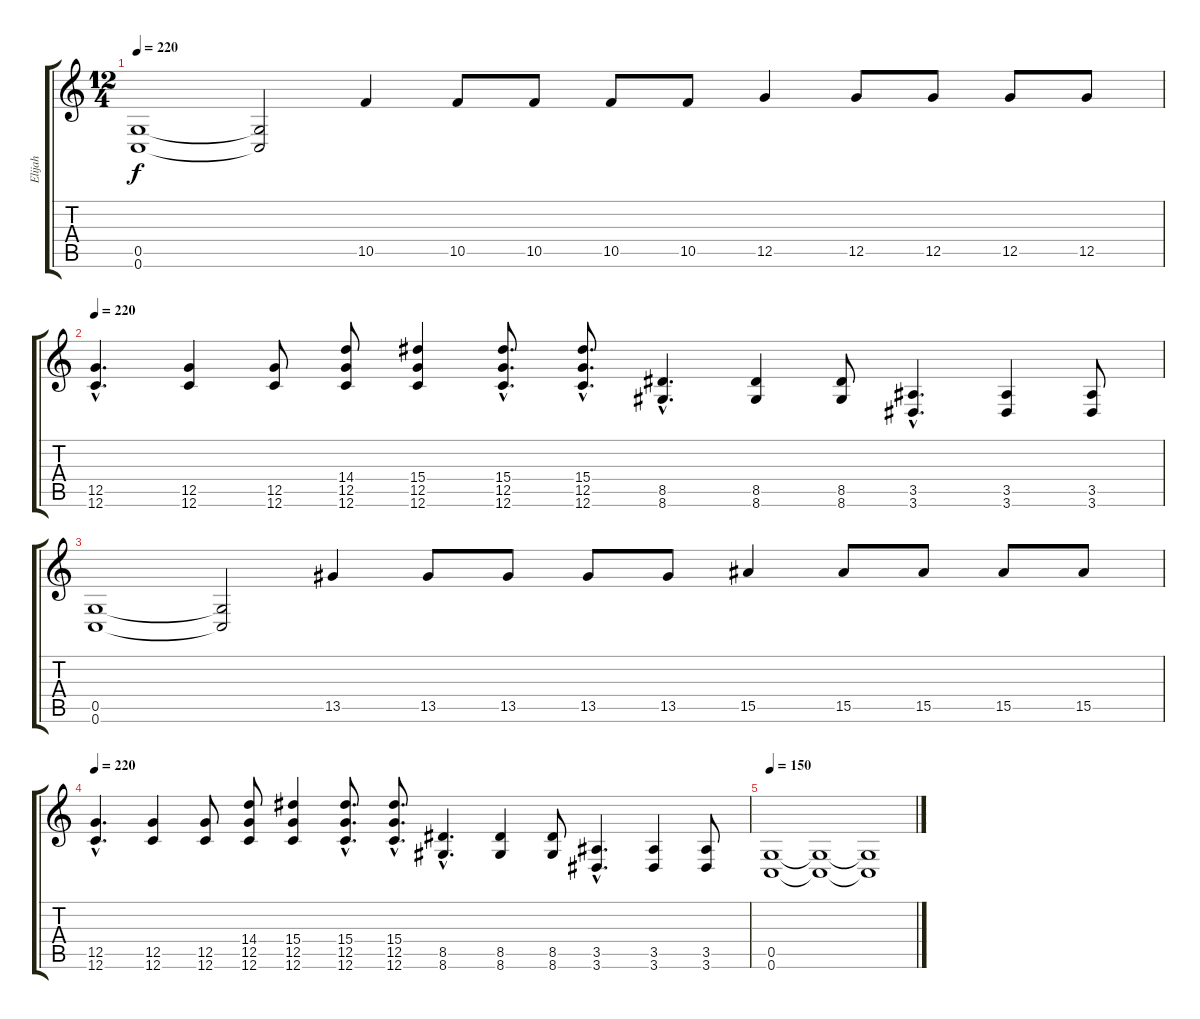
\track ("Elijah" "Elijah") {instrument overdrivenguitar}
\staff {score tabs}
\tuning (D4 A3 F3 C3 G2 C2) {hide}
\ts (12 4)
\tempo 220
\clef g2
\ks c
(0.5 0.6).1{dy f} (0.5{t} 0.6{t}).2 10.5.4 10.5.8 10.5.8 10.5.8 10.5.8 12.5.4 12.5.8 12.5.8 12.5.8 12.5.8 |
\tempo 220
(12.5{hac} 12.6{hac}).4{d} (12.5 12.6).4 (12.5 12.6).8 (14.4 12.5 12.6).8 (15.4 12.5 12.6).4 (15.4{hac} 12.5{hac} 12.6{hac}).8{d} (15.4{hac} 12.5{hac} 12.6{hac}).8{d} (8.5{hac} 8.6{hac}).4{d} (8.5 8.6).4 (8.5 8.6).8 (3.5{hac} 3.6{hac}).4{d} (3.5 3.6).4 (3.5 3.6).8 |
(0.5 0.6).1 (0.5{t} 0.6{t}).2 13.5.4 13.5.8 13.5.8 13.5.8 13.5.8 15.5.4 15.5.8 15.5.8 15.5.8 15.5.8 |
\tempo 220
(12.5{hac} 12.6{hac}).4{d} (12.5 12.6).4 (12.5 12.6).8 (14.4 12.5 12.6).8 (15.4 12.5 12.6).4 (15.4{hac} 12.5{hac} 12.6{hac}).8{d} (15.4{hac} 12.5{hac} 12.6{hac}).8{d} (8.5{hac} 8.6{hac}).4{d} (8.5 8.6).4 (8.5 8.6).8 (3.5{hac} 3.6{hac}).4{d} (3.5 3.6).4 (3.5 3.6).8 |
\tempo 150
(0.5 0.6).1{volume 0} (0.5{t} 0.6{t}).1 (0.5{t} 0.6{t}).1
